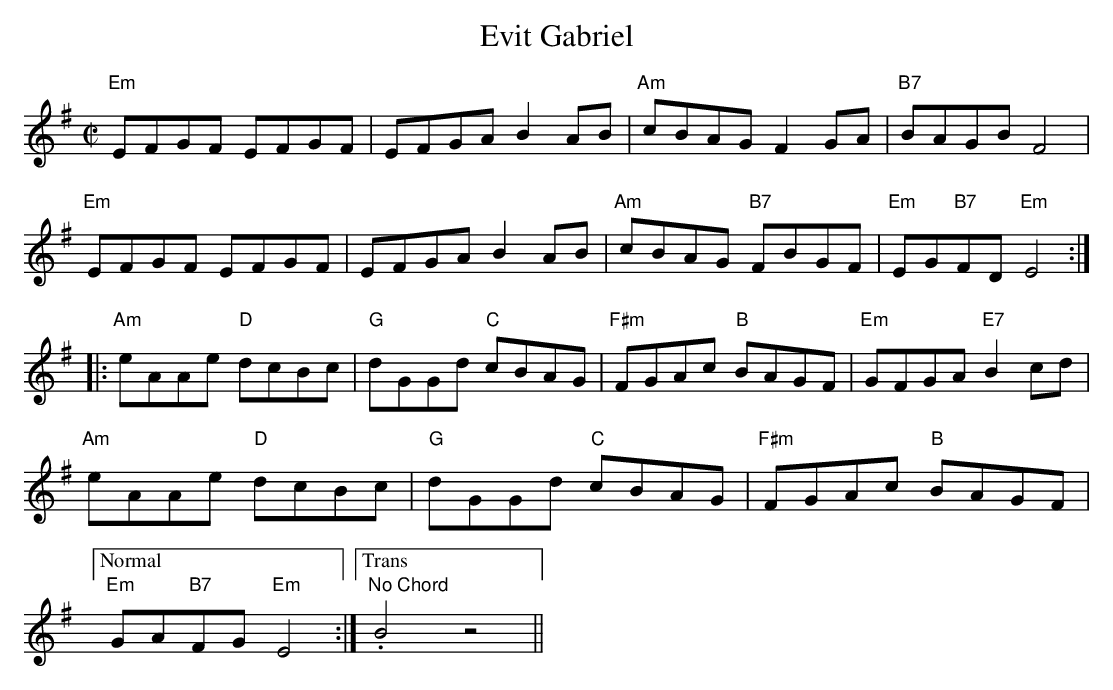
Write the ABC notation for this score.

X:1
T:Evit Gabriel
M:C|
L:1/8
K:Em
"Em"EFGF EFGF | EFGA B2AB |"Am"cBAG F2GA |"B7"BAGB F4 |
"Em"EFGF EFGF | EFGA B2AB | "Am"cBAG "B7"FBGF | "Em"EG"B7"FD "Em"E4 :|
|: "Am"eAAe "D"dcBc | "G"dGGd "C"cBAG | "F#m"FGAc "B"BAGF | "Em"GFGA "E7"B2cd |
"Am"eAAe "D"dcBc | "G"dGGd "C"cBAG | "F#m"FGAc "B"BAGF|
["Normal" "Em"GA"B7"FG "Em"E4 :|["Trans""No Chord" .B4z4||

$SmallLMargin
$SmallRMargin
